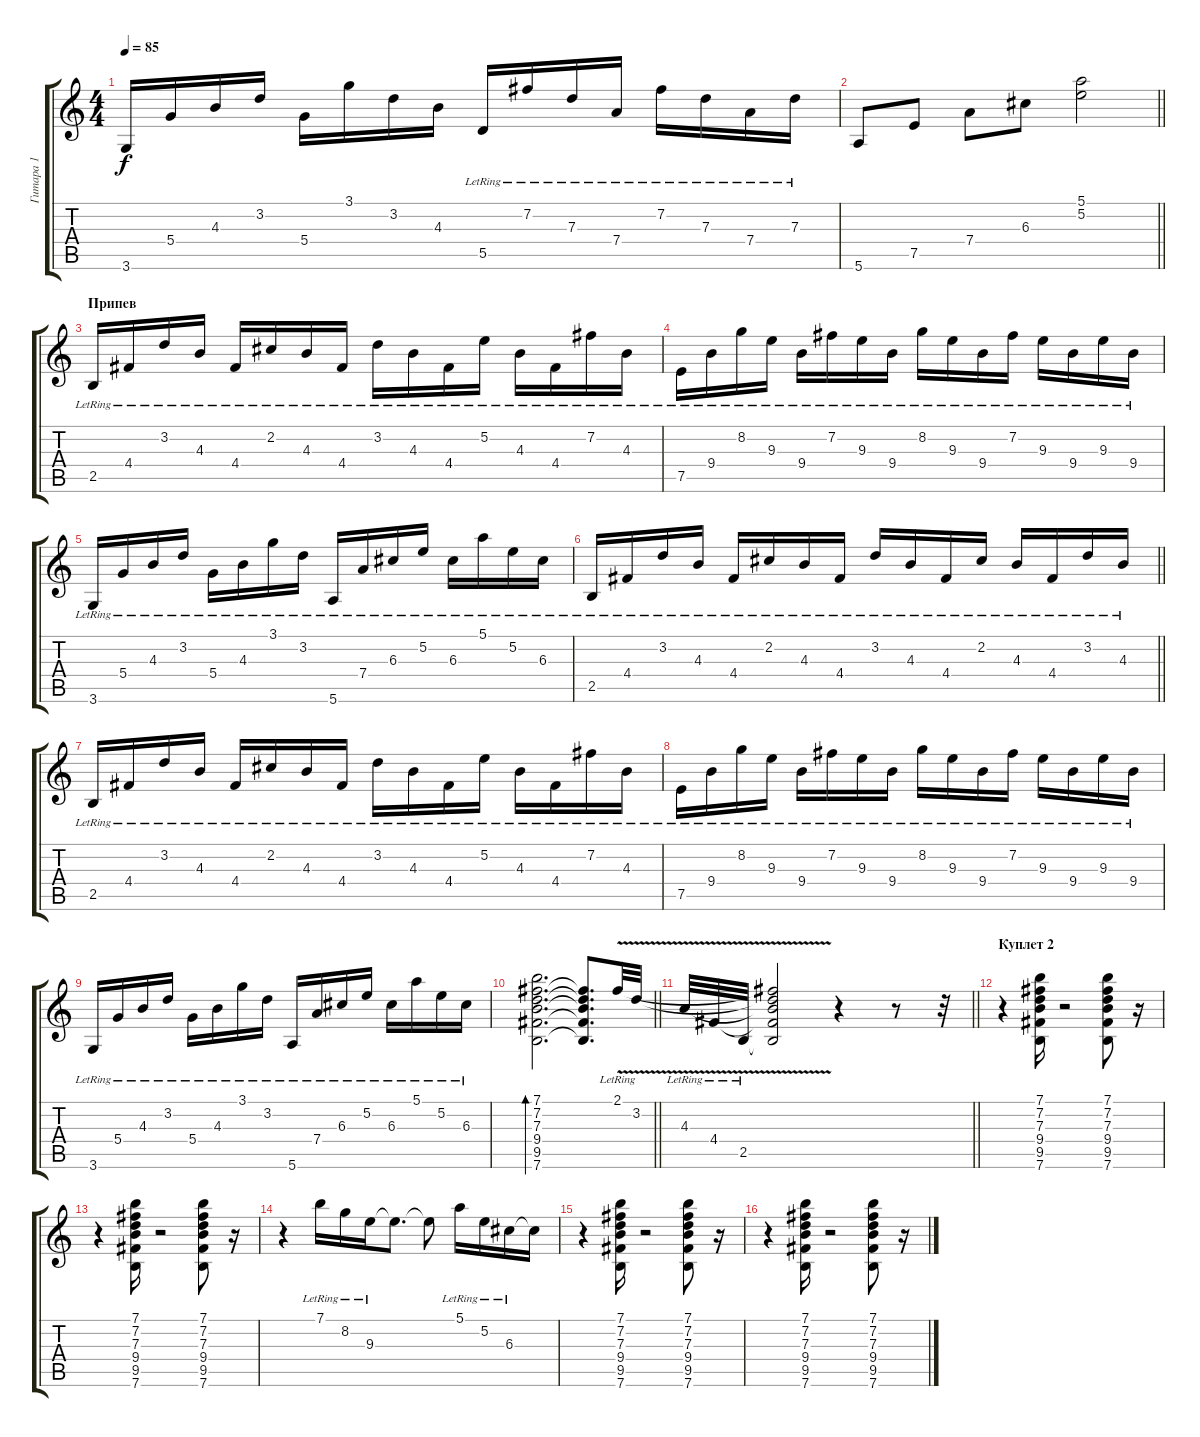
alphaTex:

\track ("Гитара 1" "Гитара 1") {instrument electricguitarjazz}
\staff {score tabs}
\tuning (E4 B3 G3 D3 A2 E2) {hide}
\ts (4 4)
\tempo 85
\clef g2
\ks c
3.6.16{dy f} 5.4.16 4.3.16 3.2.16 5.4.16 3.1.16 3.2.16 4.3.16 5.5{lr}.16 7.2{lr}.16 7.3{lr}.16 7.4{lr}.16 7.2{lr}.16 7.3{lr}.16 7.4{lr}.16 7.3{lr}.16 |
\barLineRight lightlight
5.6.8 7.5.8 7.4.8 6.3.8 (5.1 5.2).2 |
\section ("" "Припев")
2.5{lr}.16 4.4{lr}.16 3.2{lr}.16 4.3{lr}.16 4.4{lr}.16 2.2{lr}.16 4.3{lr}.16 4.4{lr}.16 3.2{lr}.16 4.3{lr}.16 4.4{lr}.16 5.2{lr}.16 4.3{lr}.16 4.4{lr}.16 7.2{lr}.16 4.3{lr}.16 |
7.5{lr}.16 9.4{lr}.16 8.2{lr}.16 9.3{lr}.16 9.4{lr}.16 7.2{lr}.16 9.3{lr}.16 9.4{lr}.16 8.2{lr}.16 9.3{lr}.16 9.4{lr}.16 7.2{lr}.16 9.3{lr}.16 9.4{lr}.16 9.3{lr}.16 9.4{lr}.16 |
3.6{lr}.16 5.4{lr}.16 4.3{lr}.16 3.2{lr}.16 5.4{lr}.16 4.3{lr}.16 3.1{lr}.16 3.2{lr}.16 5.6{lr}.16 7.4{lr}.16 6.3{lr}.16 5.2{lr}.16 6.3{lr}.16 5.1{lr}.16 5.2{lr}.16 6.3{lr}.16 |
\barLineRight lightlight
2.5{lr}.16 4.4{lr}.16 3.2{lr}.16 4.3{lr}.16 4.4{lr}.16 2.2{lr}.16 4.3{lr}.16 4.4{lr}.16 3.2{lr}.16 4.3{lr}.16 4.4{lr}.16 2.2{lr}.16 4.3{lr}.16 4.4{lr}.16 3.2{lr}.16 4.3{lr}.16 |
2.5{lr}.16 4.4{lr}.16 3.2{lr}.16 4.3{lr}.16 4.4{lr}.16 2.2{lr}.16 4.3{lr}.16 4.4{lr}.16 3.2{lr}.16 4.3{lr}.16 4.4{lr}.16 5.2{lr}.16 4.3{lr}.16 4.4{lr}.16 7.2{lr}.16 4.3{lr}.16 |
7.5{lr}.16 9.4{lr}.16 8.2{lr}.16 9.3{lr}.16 9.4{lr}.16 7.2{lr}.16 9.3{lr}.16 9.4{lr}.16 8.2{lr}.16 9.3{lr}.16 9.4{lr}.16 7.2{lr}.16 9.3{lr}.16 9.4{lr}.16 9.3{lr}.16 9.4{lr}.16 |
3.6{lr}.16 5.4{lr}.16 4.3{lr}.16 3.2{lr}.16 5.4{lr}.16 4.3{lr}.16 3.1{lr}.16 3.2{lr}.16 5.6{lr}.16 7.4{lr}.16 6.3{lr}.16 5.2{lr}.16 6.3{lr}.16 5.1{lr}.16 5.2{lr}.16 6.3{lr}.16 |
\barLineRight lightlight
(7.1 7.2 7.3 9.4 9.5 7.6).2{d bd 30} (7.2{t} 7.3{t} 9.4{t} 9.5{t} 7.6{t}).8{d} 2.1{v lr}.32 3.2{v}.32 |
\barLineRight lightlight
4.3{v lr}.32 4.4{v lr}.32 2.5{v lr}.32 (2.1{t} 3.2{t} 4.3{t} 4.4{t} 2.5{t}).2 r.4 r.8 r.32 |
\section ("" "Куплет 2")
r.4 (7.1 7.2 7.3 9.4 9.5 7.6).16 r.2 (7.1 7.2 7.3 9.4 9.5 7.6).8 r.16 |
r.4 (7.1 7.2 7.3 9.4 9.5 7.6).16 r.2 (7.1 7.2 7.3 9.4 9.5 7.6).8 r.16 |
r.4 7.1{lr}.16 8.2{lr}.16 9.3{lr}.16 9.3{t}.8{d} 9.3{t}.8 5.1{lr}.16 5.2{lr}.16 6.3{lr}.16 6.3{t}.16 |
r.4 (7.1 7.2 7.3 9.4 9.5 7.6).16 r.2 (7.1 7.2 7.3 9.4 9.5 7.6).8 r.16 |
r.4 (7.1 7.2 7.3 9.4 9.5 7.6).16 r.2 (7.1 7.2 7.3 9.4 9.5 7.6).8 r.16
